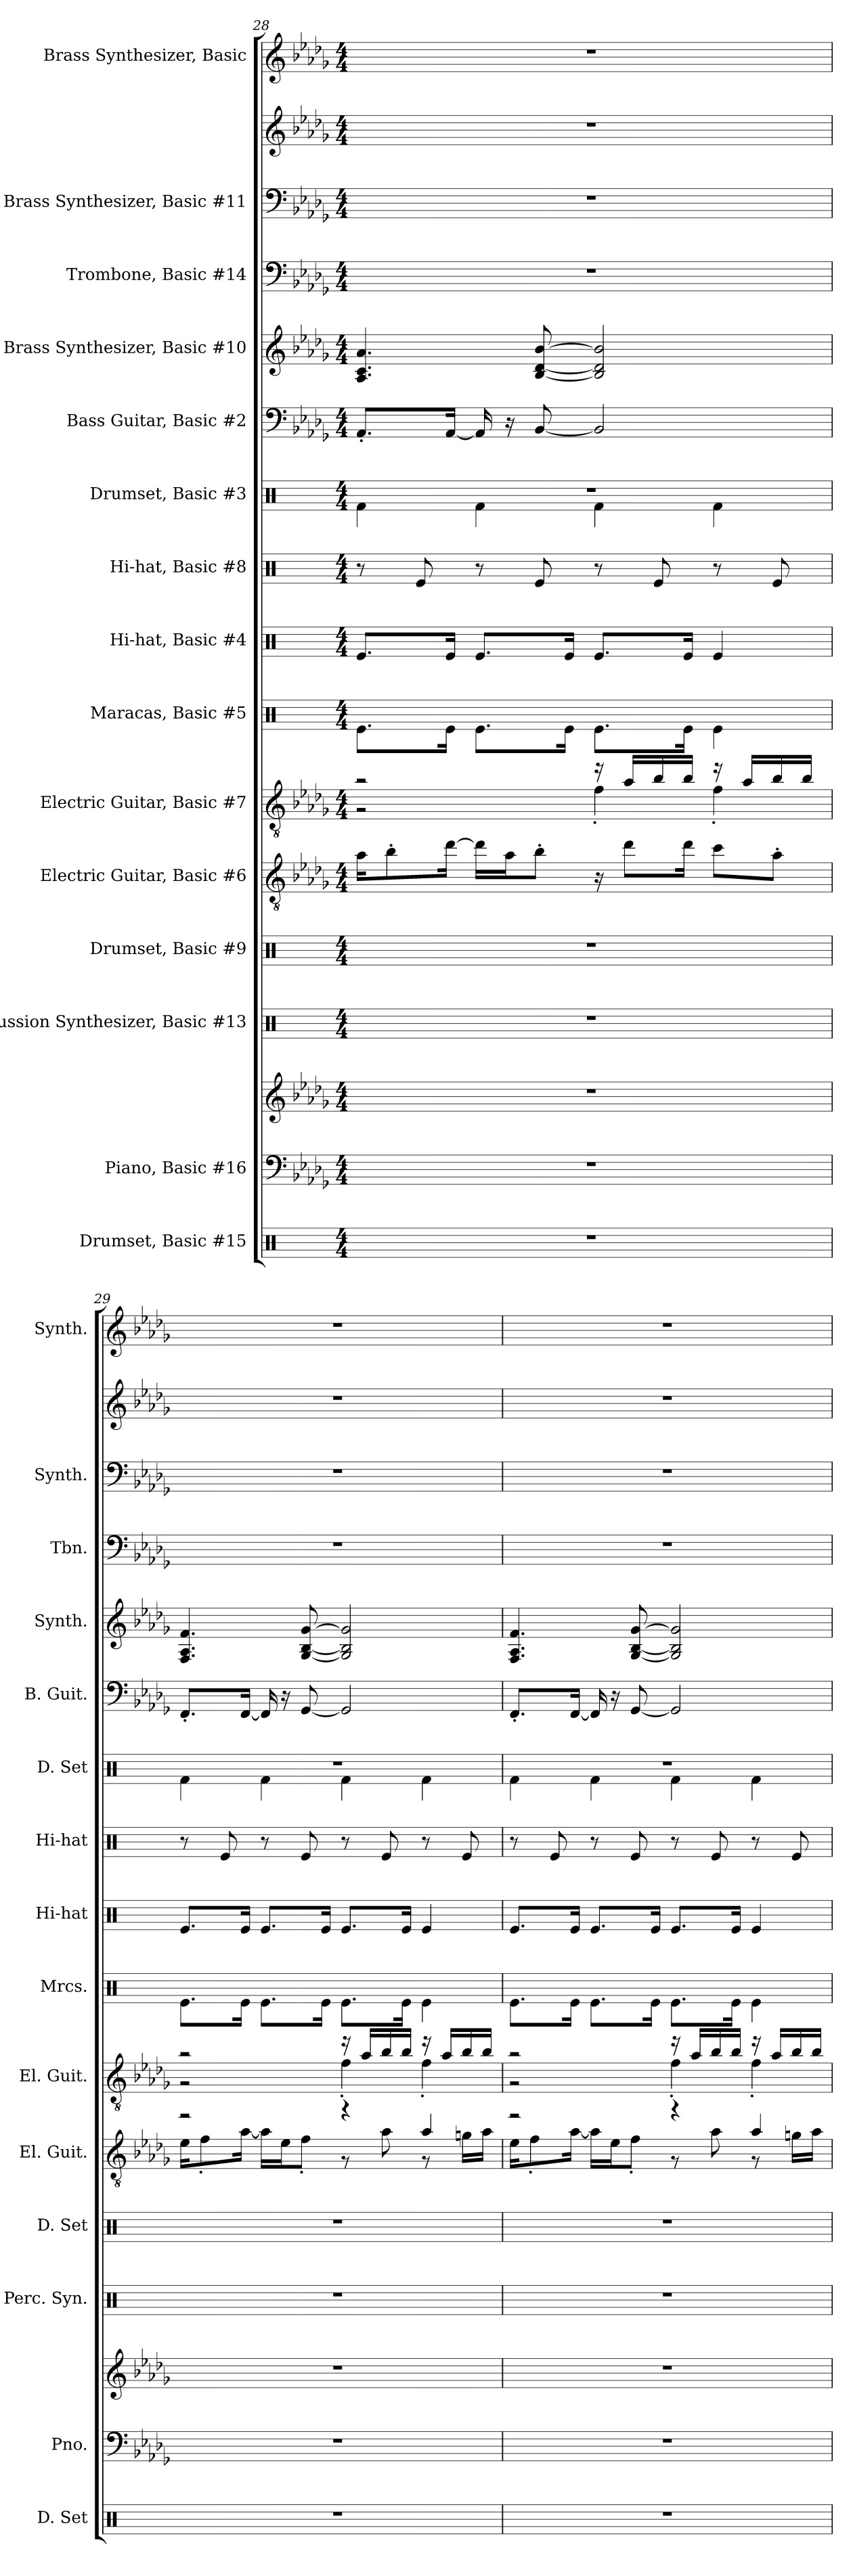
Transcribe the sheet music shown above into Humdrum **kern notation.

**kern	**kern	**kern	**kern	**kern	**kern	**kern	**kern	**kern	**kern	**kern	**kern	**kern	**kern	**kern	**kern	**kern
*part15	*part14	*part14	*part13	*part12	*part11	*part10	*part9	*part8	*part7	*part6	*part5	*part4	*part3	*part2	*part2	*part1
*staff17	*staff16	*staff15	*staff14	*staff13	*staff12	*staff11	*staff10	*staff9	*staff8	*staff7	*staff6	*staff5	*staff4	*staff3	*staff2	*staff1
*I"Drumset, Basic #15	*I"Piano, Basic #16	*	*I"Percussion Synthesizer, Basic #13	*I"Drumset, Basic #9	*I"Electric Guitar, Basic #6	*I"Electric Guitar, Basic #7	*I"Maracas, Basic #5	*I"Hi-hat, Basic #4	*I"Hi-hat, Basic #8	*I"Drumset, Basic #3	*I"Bass Guitar, Basic #2	*I"Brass Synthesizer, Basic #10	*I"Trombone, Basic #14	*I"Brass Synthesizer, Basic #11	*	*I"Brass Synthesizer, Basic
*I'D. Set	*I'Pno.	*	*I'Perc. Syn.	*I'D. Set	*I'El. Guit.	*I'El. Guit.	*I'Mrcs.	*I'Hi-hat	*I'Hi-hat	*I'D. Set	*I'B. Guit.	*I'Synth.	*I'Tbn.	*I'Synth.	*	*I'Synth.
!!LO:PB:g=z
*clefX	*clefF4	*clefG2	*clefX	*clefX	*clefGv2	*clefGv2	*clefX	*clefX	*clefX	*clefX	*clefF4	*clefG2	*clefF4	*clefF4	*clefG2	*clefG2
*	*	*	*	*	*	*	*	*	*	*	*ITrd7c12	*	*	*	*	*
*k[]	*k[b-e-a-d-g-]	*k[b-e-a-d-g-]	*k[]	*k[]	*k[b-e-a-d-g-]	*k[b-e-a-d-g-]	*k[]	*k[]	*k[]	*k[]	*k[b-e-a-d-g-]	*k[b-e-a-d-g-]	*k[b-e-a-d-g-]	*k[b-e-a-d-g-]	*k[b-e-a-d-g-]	*k[b-e-a-d-g-]
*M4/4	*M4/4	*M4/4	*M4/4	*M4/4	*M4/4	*M4/4	*M4/4	*M4/4	*M4/4	*M4/4	*M4/4	*M4/4	*M4/4	*M4/4	*M4/4	*M4/4
=28	=28	=28	=28	=28	=28	=28	=28	=28	=28	=28	=28	=28	=28	=28	=28	=28
*	*	*	*	*	*	*^	*	*	*	*^	*	*	*	*	*	*
1r	1r	1r	1r	1r	16a-\KL	2r	2r	8.Re\L	8.Re/L	8r	1r	4Rf\	8.AAA-'/L	4.A-/ 4.c/ 4.a-/	1r	1r	1r	1r
.	.	.	.	.	8b-'\	.	.	.	.	.	.	.	.	.	.	.	.	.
.	.	.	.	.	.	.	.	.	.	8Re/	.	.	.	.	.	.	.	.
.	.	.	.	.	[16dd-\Jk	.	.	16Re\Jk	16Re/Jk	.	.	.	[16AAA-/Jk	.	.	.	.	.
.	.	.	.	.	16dd-\LL]	.	.	8.Re\L	8.Re/L	8r	.	4Rf\	16AAA-/]	.	.	.	.	.
.	.	.	.	.	16a-\J	.	.	.	.	.	.	.	16r	.	.	.	.	.
.	.	.	.	.	8b-'\J	.	.	.	.	8Re/	.	.	[8BBB-/	[8B-/ [8d-/ [8b-/	.	.	.	.
.	.	.	.	.	.	.	.	16Re\Jk	16Re/Jk	.	.	.	.	.	.	.	.	.
.	.	.	.	.	16r	16r	4f'\	8.Re\L	8.Re/L	8r	.	4Rf\	2BBB-/]	2B-/] 2d-/] 2b-/]	.	.	.	.
.	.	.	.	.	8dd-\L	16a-/LL	.	.	.	.	.	.	.	.	.	.	.	.
.	.	.	.	.	.	16b-/	.	.	.	8Re/	.	.	.	.	.	.	.	.
.	.	.	.	.	16dd-\Jk	16b-/JJ	.	16Re\Jk	16Re/Jk	.	.	.	.	.	.	.	.	.
.	.	.	.	.	8cc\L	16r	4f'\	4Re\	4Re/	8r	.	4Rf\	.	.	.	.	.	.
.	.	.	.	.	.	16a-/LL	.	.	.	.	.	.	.	.	.	.	.	.
.	.	.	.	.	8a-'\J	16b-/	.	.	.	8Re/	.	.	.	.	.	.	.	.
.	.	.	.	.	.	16b-/JJ	.	.	.	.	.	.	.	.	.	.	.	.
=29	=29	=29	=29	=29	=29	=29	=29	=29	=29	=29	=29	=29	=29	=29	=29	=29	=29	=29
*	*	*	*	*	*^	*	*	*	*	*	*	*	*	*	*	*	*	*
1r	1r	1r	1r	1r	2r	16e-\KL	2r	2r	8.Re\L	8.Re/L	8r	1r	4Rf\	8.FFF'/L	4.F/ 4.A-/ 4.f/	1r	1r	1r	1r
.	.	.	.	.	.	8f'\	.	.	.	.	.	.	.	.	.	.	.	.	.
.	.	.	.	.	.	.	.	.	.	.	8Re/	.	.	.	.	.	.	.	.
.	.	.	.	.	.	[16a-\Jk	.	.	16Re\Jk	16Re/Jk	.	.	.	[16FFF/Jk	.	.	.	.	.
.	.	.	.	.	.	16a-\LL]	.	.	8.Re\L	8.Re/L	8r	.	4Rf\	16FFF/]	.	.	.	.	.
.	.	.	.	.	.	16e-\J	.	.	.	.	.	.	.	16r	.	.	.	.	.
.	.	.	.	.	.	8f'\J	.	.	.	.	8Re/	.	.	[8GGG-/	[8G-/ [8B-/ [8g-/	.	.	.	.
.	.	.	.	.	.	.	.	.	16Re\Jk	16Re/Jk	.	.	.	.	.	.	.	.	.
.	.	.	.	.	4r	8r	16r	4f'\	8.Re\L	8.Re/L	8r	.	4Rf\	2GGG-/]	2G-/] 2B-/] 2g-/]	.	.	.	.
.	.	.	.	.	.	.	16a-/LL	.	.	.	.	.	.	.	.	.	.	.	.
.	.	.	.	.	.	8a-\	16b-/	.	.	.	8Re/	.	.	.	.	.	.	.	.
.	.	.	.	.	.	.	16b-/JJ	.	16Re\Jk	16Re/Jk	.	.	.	.	.	.	.	.	.
.	.	.	.	.	4a-/	8r	16r	4f'\	4Re\	4Re/	8r	.	4Rf\	.	.	.	.	.	.
.	.	.	.	.	.	.	16a-/LL	.	.	.	.	.	.	.	.	.	.	.	.
.	.	.	.	.	.	16gn\LL	16b-/	.	.	.	8Re/	.	.	.	.	.	.	.	.
.	.	.	.	.	.	16a-\JJ	16b-/JJ	.	.	.	.	.	.	.	.	.	.	.	.
!!LO:PB:g=z
=30	=30	=30	=30	=30	=30	=30	=30	=30	=30	=30	=30	=30	=30	=30	=30	=30	=30	=30	=30
1r	1r	1r	1r	1r	2r	16e-\KL	2r	2r	8.Re\L	8.Re/L	8r	1r	4Rf\	8.FFF'/L	4.F/ 4.A-/ 4.f/	1r	1r	1r	1r
.	.	.	.	.	.	8f'\	.	.	.	.	.	.	.	.	.	.	.	.	.
.	.	.	.	.	.	.	.	.	.	.	8Re/	.	.	.	.	.	.	.	.
.	.	.	.	.	.	[16a-\Jk	.	.	16Re\Jk	16Re/Jk	.	.	.	[16FFF/Jk	.	.	.	.	.
.	.	.	.	.	.	16a-\LL]	.	.	8.Re\L	8.Re/L	8r	.	4Rf\	16FFF/]	.	.	.	.	.
.	.	.	.	.	.	16e-\J	.	.	.	.	.	.	.	16r	.	.	.	.	.
.	.	.	.	.	.	8f'\J	.	.	.	.	8Re/	.	.	[8GGG-/	[8G-/ [8B-/ [8g-/	.	.	.	.
.	.	.	.	.	.	.	.	.	16Re\Jk	16Re/Jk	.	.	.	.	.	.	.	.	.
.	.	.	.	.	4r	8r	16r	4f'\	8.Re\L	8.Re/L	8r	.	4Rf\	2GGG-/]	2G-/] 2B-/] 2g-/]	.	.	.	.
.	.	.	.	.	.	.	16a-/LL	.	.	.	.	.	.	.	.	.	.	.	.
.	.	.	.	.	.	8a-\	16b-/	.	.	.	8Re/	.	.	.	.	.	.	.	.
.	.	.	.	.	.	.	16b-/JJ	.	16Re\Jk	16Re/Jk	.	.	.	.	.	.	.	.	.
.	.	.	.	.	4a-/	8r	16r	4f'\	4Re\	4Re/	8r	.	4Rf\	.	.	.	.	.	.
.	.	.	.	.	.	.	16a-/LL	.	.	.	.	.	.	.	.	.	.	.	.
.	.	.	.	.	.	16gn\LL	16b-/	.	.	.	8Re/	.	.	.	.	.	.	.	.
.	.	.	.	.	.	16a-\JJ	16b-/JJ	.	.	.	.	.	.	.	.	.	.	.	.
*	*	*	*	*	*v	*v	*	*	*	*	*	*v	*v	*	*	*	*	*	*
*	*	*	*	*	*	*v	*v	*	*	*	*	*	*	*	*	*	*
=	=	=	=	=	=	=	=	=	=	=	=	=	=	=	=	=
*-	*-	*-	*-	*-	*-	*-	*-	*-	*-	*-	*-	*-	*-	*-	*-	*-
